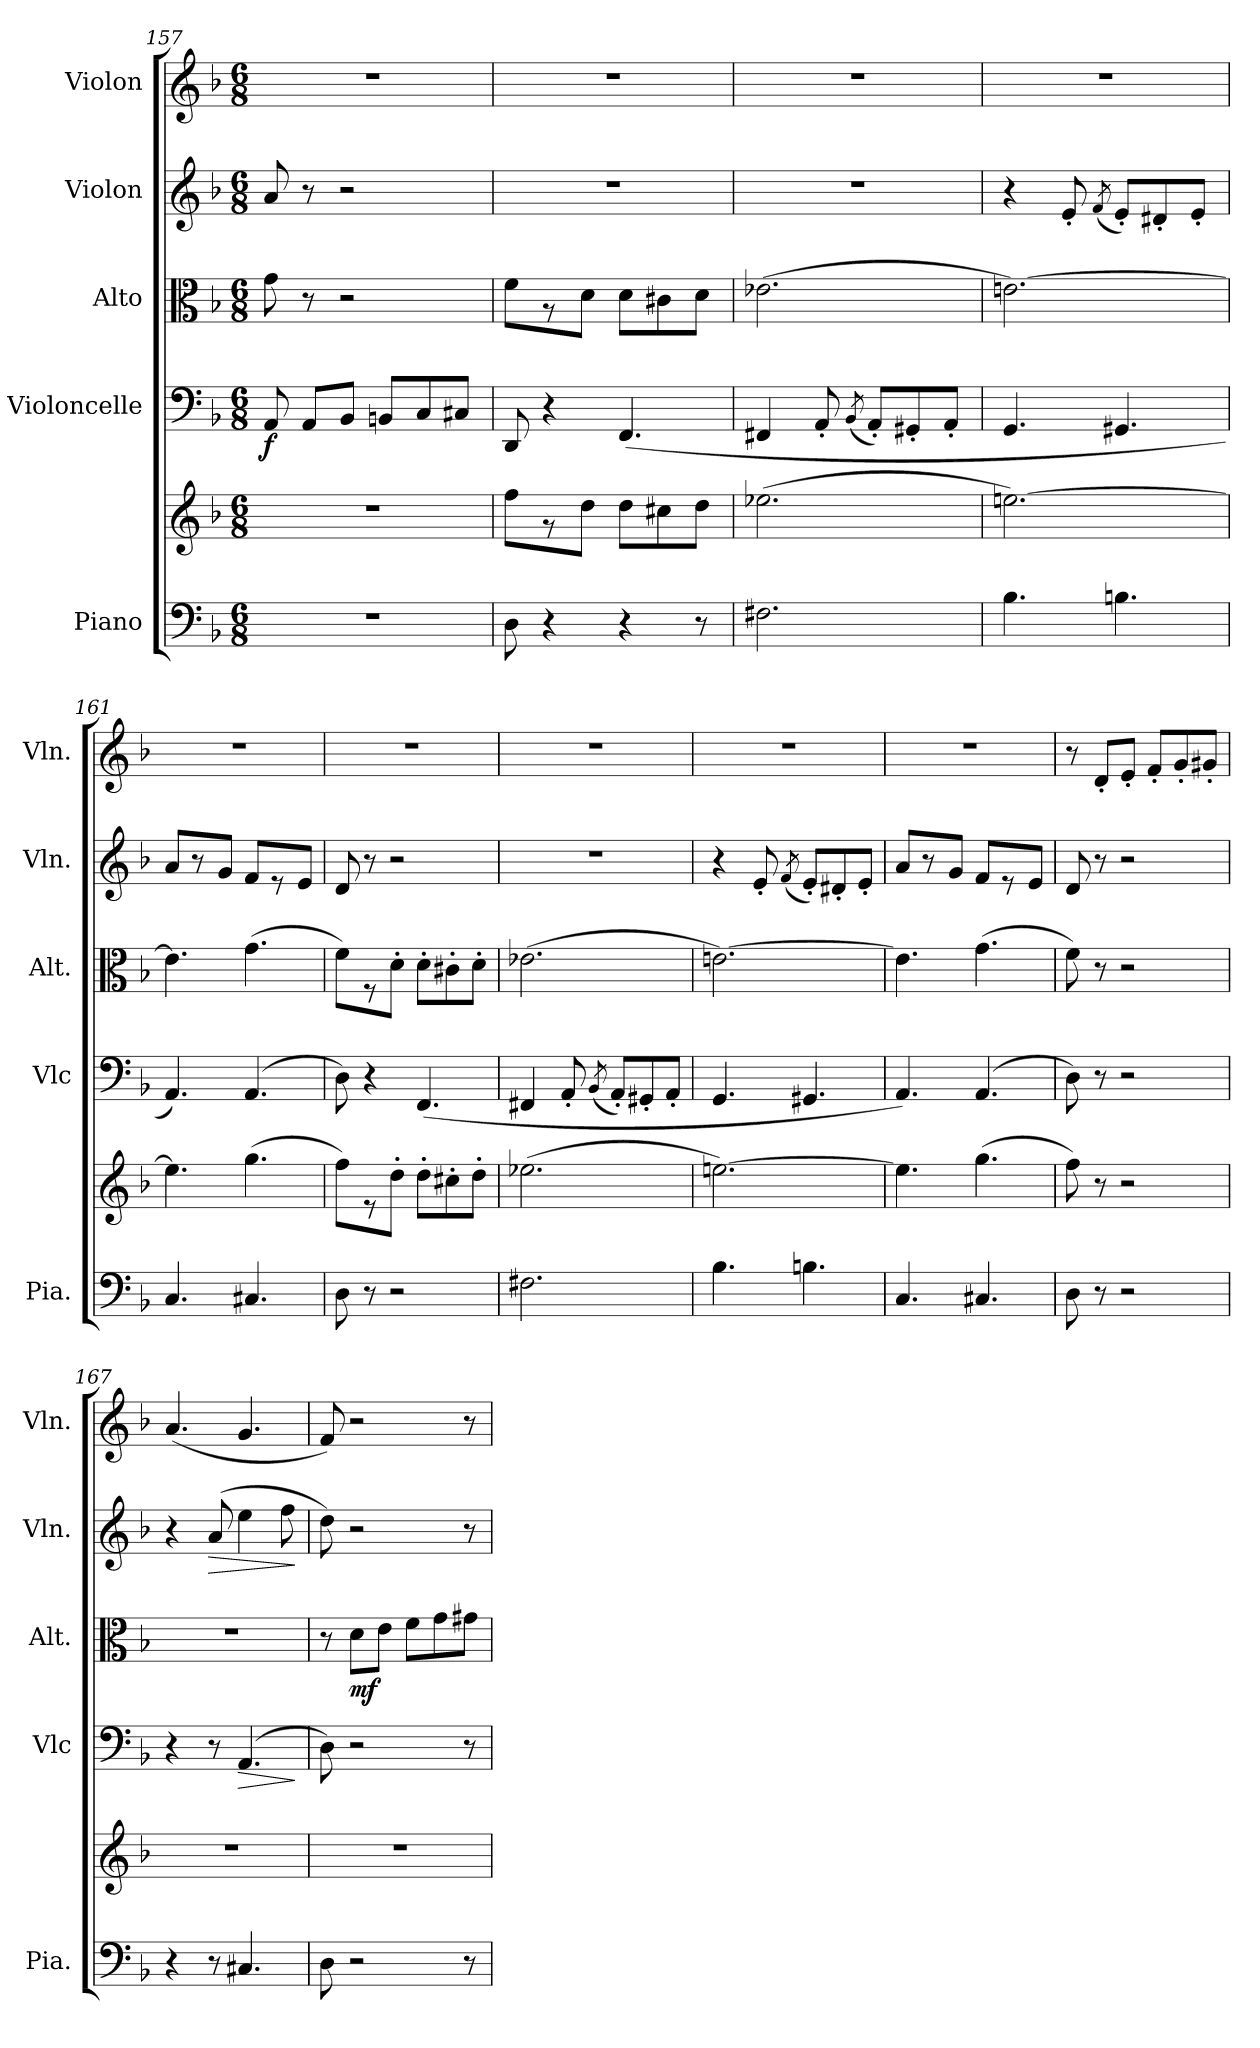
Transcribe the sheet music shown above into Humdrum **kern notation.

**kern	**kern	**kern	**dynam	**kern	**dynam	**kern	**dynam	**kern
*part5	*part5	*part4	*part4	*part3	*part3	*part2	*part2	*part1
*staff6	*staff5	*staff4	*staff4	*staff3	*staff3	*staff2	*staff2	*staff1
*I"Piano	*	*I"Violoncelle	*	*I"Alto	*	*I"Violon	*	*I"Violon
*I'Pia.	*	*I'Vlc	*	*I'Alt.	*	*I'Vln.	*	*I'Vln.
*clefF4	*clefG2	*clefF4	*	*clefC3	*	*clefG2	*	*clefG2
*k[b-]	*k[b-]	*k[b-]	*	*k[b-]	*	*k[b-]	*	*k[b-]
*M6/8	*M6/8	*M6/8	*	*M6/8	*	*M6/8	*	*M6/8
=157	=157	=157	=157	=157	=157	=157	=157	=157
!	!	!	!LO:DY:b	!	!	!	!	!
2.r	2.r	8AA/	f	8g\	.	8a/	.	2.r
.	.	8AA/L	.	8r	.	8r	.	.
.	.	8BB-/J	.	2r	.	2r	.	.
.	.	8BBn/L	.	.	.	.	.	.
.	.	8C/	.	.	.	.	.	.
.	.	8C#X/J	.	.	.	.	.	.
=158	=158	=158	=158	=158	=158	=158	=158	=158
8D\	8ff\L	8DD/	.	8f\L	.	2.r	.	2.r
4r	8rg	4r	.	8rA	.	.	.	.
.	8dd\J	.	.	8d\J	.	.	.	.
4r	8dd\L	(4.FF/	.	8d\L	.	.	.	.
.	8cc#X\	.	.	8c#X\	.	.	.	.
8r	8dd\J	.	.	8d\J	.	.	.	.
!!LO:LB:g=z
=159	=159	=159	=159	=159	=159	=159	=159	=159
2.F#X\	(2.ee-X\	4FF#X/	.	(2.e-X\	.	2.r	.	2.r
.	.	8AA'/	.	.	.	.	.	.
.	.	(8qBB-/	.	.	.	.	.	.
.	.	8AA'/L)	.	.	.	.	.	.
.	.	8GG#X'/	.	.	.	.	.	.
.	.	8AA'/J	.	.	.	.	.	.
=160	=160	=160	=160	=160	=160	=160	=160	=160
4.B-\	[2.een\)	4.GG/	.	[2.en\)	.	4r	.	2.r
.	.	.	.	.	.	8e'/	.	.
.	.	.	.	.	.	(8qf/	.	.
4.Bn\	.	4.GG#X/	.	.	.	8e'/L)	.	.
.	.	.	.	.	.	8d#X'/	.	.
.	.	.	.	.	.	8e'/J	.	.
=161	=161	=161	=161	=161	=161	=161	=161	=161
4.C/	4.ee\]	4.AA/)	.	4.e\]	.	8a/L	.	2.r
.	.	.	.	.	.	8r	.	.
.	.	.	.	.	.	8g/J	.	.
4.C#X/	(4.gg\	(>4.AA/	.	(4.g\	.	8f/L	.	.
.	.	.	.	.	.	8r	.	.
.	.	.	.	.	.	8e/J	.	.
=162	=162	=162	=162	=162	=162	=162	=162	=162
8D\	8ff\L)	8D\)	.	8f\L)	.	8d/	.	2.r
8r	8re	4r	.	8rF	.	8r	.	.
2r	8dd'\J	.	.	8d'\J	.	2r	.	.
.	8dd'\L	(4.FF/	.	8d'\L	.	.	.	.
.	8cc#X'\	.	.	8c#X'\	.	.	.	.
.	8dd'\J	.	.	8d'\J	.	.	.	.
=163	=163	=163	=163	=163	=163	=163	=163	=163
2.F#X\	(2.ee-X\	4FF#X/	.	(2.e-X\	.	2.r	.	2.r
.	.	8AA'/	.	.	.	.	.	.
.	.	(8qBB-/	.	.	.	.	.	.
.	.	8AA'/L)	.	.	.	.	.	.
.	.	8GG#X'/	.	.	.	.	.	.
.	.	8AA'/J	.	.	.	.	.	.
=164	=164	=164	=164	=164	=164	=164	=164	=164
4.B-\	[2.een\)	4.GG/	.	[2.en\)	.	4r	.	2.r
.	.	.	.	.	.	8e'/	.	.
.	.	.	.	.	.	(8qf/	.	.
4.Bn\	.	4.GG#X/	.	.	.	8e'/L)	.	.
.	.	.	.	.	.	8d#X'/	.	.
.	.	.	.	.	.	8e'/J	.	.
=165	=165	=165	=165	=165	=165	=165	=165	=165
4.C/	4.ee\]	4.AA/)	.	4.e\]	.	8a/L	.	2.r
.	.	.	.	.	.	8r	.	.
.	.	.	.	.	.	8g/J	.	.
4.C#X/	(4.gg\	(>4.AA/	.	(4.g\	.	8f/L	.	.
.	.	.	.	.	.	8r	.	.
.	.	.	.	.	.	8e/J	.	.
=166	=166	=166	=166	=166	=166	=166	=166	=166
8D\	8ff\)	8D\)	.	8f\)	.	8d/	.	8r
8r	8r	8r	.	8r	.	8r	.	8d'/L
2r	2r	2r	.	2r	.	2r	.	8e'/J
.	.	.	.	.	.	.	.	8f'/L
.	.	.	.	.	.	.	.	8g'/
.	.	.	.	.	.	.	.	8g#X'/J
!!LO:PB:g=z
=167	=167	=167	=167	=167	=167	=167	=167	=167
4r	2.r	4r	.	2.r	.	4r	.	(4.a/
!	!	!	!	!	!	!	!LO:HP:b	!
8r	.	8r	.	.	.	(>8a/	>	.
!	!	!	!LO:HP:b	!	!	!	!	!
4.C#X/	.	(4.AA/	>	.	.	4ee\	.	4.g/
.	.	.	.	.	.	8ff\	.	.
.	.	.	]	.	.	.	]	.
=168	=168	=168	=168	=168	=168	=168	=168	=168
8D\	2.r	8D\)	.	8r	.	8dd\)	.	8f/)
!	!	!	!	!	!LO:DY:b	!	!	!
2r	.	2r	.	8d\L	mf	2r	.	2r
.	.	.	.	8e\J	.	.	.	.
.	.	.	.	8f\L	.	.	.	.
.	.	.	.	8g\	.	.	.	.
8r	.	8r	.	8g#X\J	.	8r	.	8r
=	=	=	=	=	=	=	=	=
*-	*-	*-	*-	*-	*-	*-	*-	*-
